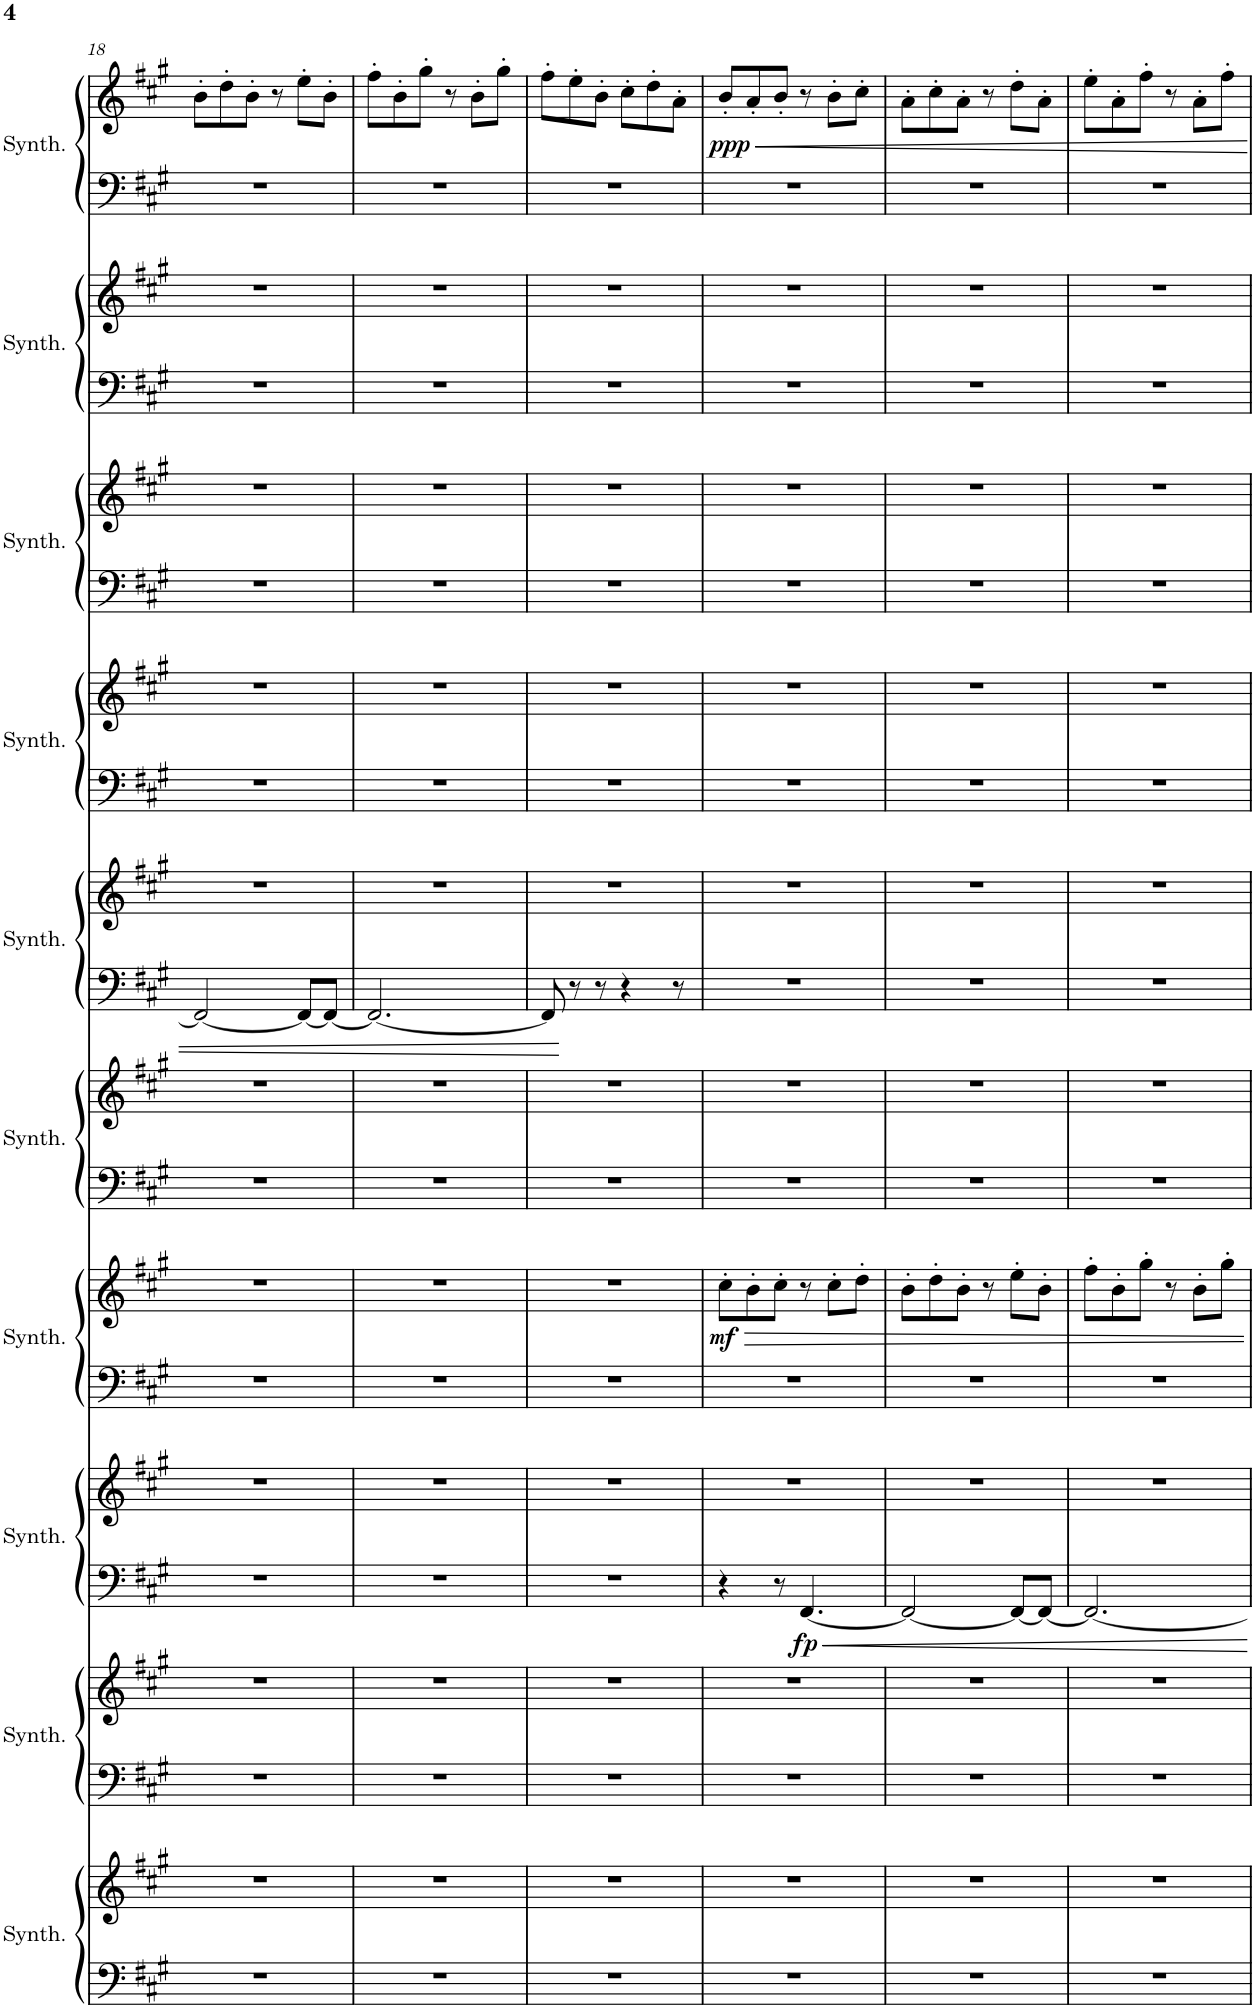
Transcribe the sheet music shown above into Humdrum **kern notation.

**kern	**kern	**kern	**kern	**kern	**kern	**dynam	**kern	**kern	**dynam	**kern	**kern	**kern	**kern	**kern	**kern	**kern	**kern	**kern	**kern	**kern	**kern	**dynam
*part10	*part10	*part9	*part9	*part8	*part8	*part8	*part7	*part7	*part7	*part6	*part6	*part5	*part5	*part4	*part4	*part3	*part3	*part2	*part2	*part1	*part1	*part1
*staff20	*staff19	*staff18	*staff17	*staff16	*staff15	*staff15/16	*staff14	*staff13	*staff13/14	*staff12	*staff11	*staff10	*staff9	*staff8	*staff7	*staff6	*staff5	*staff4	*staff3	*staff2	*staff1	*staff1/2
*I"Crystal Synthesizer	*	*I"Saw Synthesizer	*	*I"Bass Synthesizer	*	*	*I"Pad Synthesizer	*	*	*I"Metallic Synthesizer	*	*I"Atmosphere Synthesizer	*	*I"Goblins Synthesizer	*	*I"Choir Synthesizer	*	*I"Bowed Synthesizer	*	*I"String Synthesizer	*	*
*I'Synth.	*	*I'Synth.	*	*I'Synth.	*	*	*I'Synth.	*	*	*I'Synth.	*	*I'Synth.	*	*I'Synth.	*	*I'Synth.	*	*I'Synth.	*	*I'Synth.	*	*
!!LO:PB:g=z
*clefF4	*clefG2	*clefF4	*clefG2	*clefF4	*clefG2	*	*clefF4	*clefG2	*	*clefF4	*clefG2	*clefF4	*clefG2	*clefF4	*clefG2	*clefF4	*clefG2	*clefF4	*clefG2	*clefF4	*clefG2	*
*k[f#c#g#]	*k[f#c#g#]	*k[f#c#g#]	*k[f#c#g#]	*k[f#c#g#]	*k[f#c#g#]	*	*k[f#c#g#]	*k[f#c#g#]	*	*k[f#c#g#]	*k[f#c#g#]	*k[f#c#g#]	*k[f#c#g#]	*k[f#c#g#]	*k[f#c#g#]	*k[f#c#g#]	*k[f#c#g#]	*k[f#c#g#]	*k[f#c#g#]	*k[f#c#g#]	*k[f#c#g#]	*
*M6/8	*M6/8	*M6/8	*M6/8	*M6/8	*M6/8	*	*M6/8	*M6/8	*	*M6/8	*M6/8	*M6/8	*M6/8	*M6/8	*M6/8	*M6/8	*M6/8	*M6/8	*M6/8	*M6/8	*M6/8	*
=18	=18	=18	=18	=18	=18	=18	=18	=18	=18	=18	=18	=18	=18	=18	=18	=18	=18	=18	=18	=18	=18	=18
2.r	2.r	2.r	2.r	2.r	2.r	.	2.r	2.r	.	2.r	2.r	2FF#/_	2.r	2.r	2.r	2.r	2.r	2.r	2.r	2.r	8b'\L	.
.	.	.	.	.	.	.	.	.	.	.	.	.	.	.	.	.	.	.	.	.	8dd'\	.
.	.	.	.	.	.	.	.	.	.	.	.	.	.	.	.	.	.	.	.	.	8b'\J	.
.	.	.	.	.	.	.	.	.	.	.	.	.	.	.	.	.	.	.	.	.	8r	.
.	.	.	.	.	.	.	.	.	.	.	.	8FF#/L_	.	.	.	.	.	.	.	.	8ee'\L	.
.	.	.	.	.	.	.	.	.	.	.	.	8FF#/J_	.	.	.	.	.	.	.	.	8b'\J	.
=19	=19	=19	=19	=19	=19	=19	=19	=19	=19	=19	=19	=19	=19	=19	=19	=19	=19	=19	=19	=19	=19	=19
2.r	2.r	2.r	2.r	2.r	2.r	.	2.r	2.r	.	2.r	2.r	2.FF#/_	2.r	2.r	2.r	2.r	2.r	2.r	2.r	2.r	8ff#'\L	.
.	.	.	.	.	.	.	.	.	.	.	.	.	.	.	.	.	.	.	.	.	8b'\	.
.	.	.	.	.	.	.	.	.	.	.	.	.	.	.	.	.	.	.	.	.	8gg#'\J	.
.	.	.	.	.	.	.	.	.	.	.	.	.	.	.	.	.	.	.	.	.	8r	.
.	.	.	.	.	.	.	.	.	.	.	.	.	.	.	.	.	.	.	.	.	8b'\L	.
.	.	.	.	.	.	.	.	.	.	.	.	.	.	.	.	.	.	.	.	.	8gg#'\J	.
=20	=20	=20	=20	=20	=20	=20	=20	=20	=20	=20	=20	=20	=20	=20	=20	=20	=20	=20	=20	=20	=20	=20
2.r	2.r	2.r	2.r	2.r	2.r	.	2.r	2.r	.	2.r	2.r	8FF#/]	2.r	2.r	2.r	2.r	2.r	2.r	2.r	2.r	8ff#'\L	.
.	.	.	.	.	.	.	.	.	.	.	.	8r	.	.	.	.	.	.	.	.	8ee'\	.
.	.	.	.	.	.	.	.	.	.	.	.	8r	.	.	.	.	.	.	.	.	8b'\J	.
.	.	.	.	.	.	.	.	.	.	.	.	4r	.	.	.	.	.	.	.	.	8cc#'\L	.
.	.	.	.	.	.	.	.	.	.	.	.	.	.	.	.	.	.	.	.	.	8dd'\	.
.	.	.	.	.	.	.	.	.	.	.	.	8r	.	.	.	.	.	.	.	.	8a'\J	.
=21	=21	=21	=21	=21	=21	=21	=21	=21	=21	=21	=21	=21	=21	=21	=21	=21	=21	=21	=21	=21	=21	=21
!	!	!	!	!	!	!	!	!	!LO:DY:b	!	!	!	!	!	!	!	!	!	!	!	!	!LO:DY:b
2.r	2.r	2.r	2.r	4r	2.r	.	2.r	8cc#'\L	mf	2.r	2.r	2.r	2.r	2.r	2.r	2.r	2.r	2.r	2.r	2.r	8b'/L	ppp
.	.	.	.	.	.	.	.	8b'\	.	.	.	.	.	.	.	.	.	.	.	.	8a'/	.
.	.	.	.	8r	.	.	.	8cc#'\J	.	.	.	.	.	.	.	.	.	.	.	.	8b'/J	.
!	!	!	!	!	!	!LO:DY:b=2	!	!	!	!	!	!	!	!	!	!	!	!	!	!	!	!
.	.	.	.	[4.FF#/	.	fp	.	8r	.	.	.	.	.	.	.	.	.	.	.	.	8r	.
.	.	.	.	.	.	.	.	8cc#'\L	.	.	.	.	.	.	.	.	.	.	.	.	8b'\L	.
.	.	.	.	.	.	.	.	8dd'\J	.	.	.	.	.	.	.	.	.	.	.	.	8cc#'\J	.
=22	=22	=22	=22	=22	=22	=22	=22	=22	=22	=22	=22	=22	=22	=22	=22	=22	=22	=22	=22	=22	=22	=22
2.r	2.r	2.r	2.r	2FF#/_	2.r	.	2.r	8b'\L	.	2.r	2.r	2.r	2.r	2.r	2.r	2.r	2.r	2.r	2.r	2.r	8a'\L	.
.	.	.	.	.	.	.	.	8dd'\	.	.	.	.	.	.	.	.	.	.	.	.	8cc#'\	.
.	.	.	.	.	.	.	.	8b'\J	.	.	.	.	.	.	.	.	.	.	.	.	8a'\J	.
.	.	.	.	.	.	.	.	8r	.	.	.	.	.	.	.	.	.	.	.	.	8r	.
.	.	.	.	8FF#/L_	.	.	.	8ee'\L	.	.	.	.	.	.	.	.	.	.	.	.	8dd'\L	.
.	.	.	.	8FF#/J_	.	.	.	8b'\J	.	.	.	.	.	.	.	.	.	.	.	.	8a'\J	.
=23	=23	=23	=23	=23	=23	=23	=23	=23	=23	=23	=23	=23	=23	=23	=23	=23	=23	=23	=23	=23	=23	=23
2.r	2.r	2.r	2.r	2.FF#/_	2.r	.	2.r	8ff#'\L	.	2.r	2.r	2.r	2.r	2.r	2.r	2.r	2.r	2.r	2.r	2.r	8ee'\L	.
.	.	.	.	.	.	.	.	8b'\	.	.	.	.	.	.	.	.	.	.	.	.	8a'\	.
.	.	.	.	.	.	.	.	8gg#'\J	.	.	.	.	.	.	.	.	.	.	.	.	8ff#'\J	.
.	.	.	.	.	.	.	.	8r	.	.	.	.	.	.	.	.	.	.	.	.	8r	.
.	.	.	.	.	.	.	.	8b'\L	.	.	.	.	.	.	.	.	.	.	.	.	8a'\L	.
.	.	.	.	.	.	.	.	8gg#'\J	.	.	.	.	.	.	.	.	.	.	.	.	8ff#'\J	.
=	=	=	=	=	=	=	=	=	=	=	=	=	=	=	=	=	=	=	=	=	=	=
*-	*-	*-	*-	*-	*-	*-	*-	*-	*-	*-	*-	*-	*-	*-	*-	*-	*-	*-	*-	*-	*-	*-
